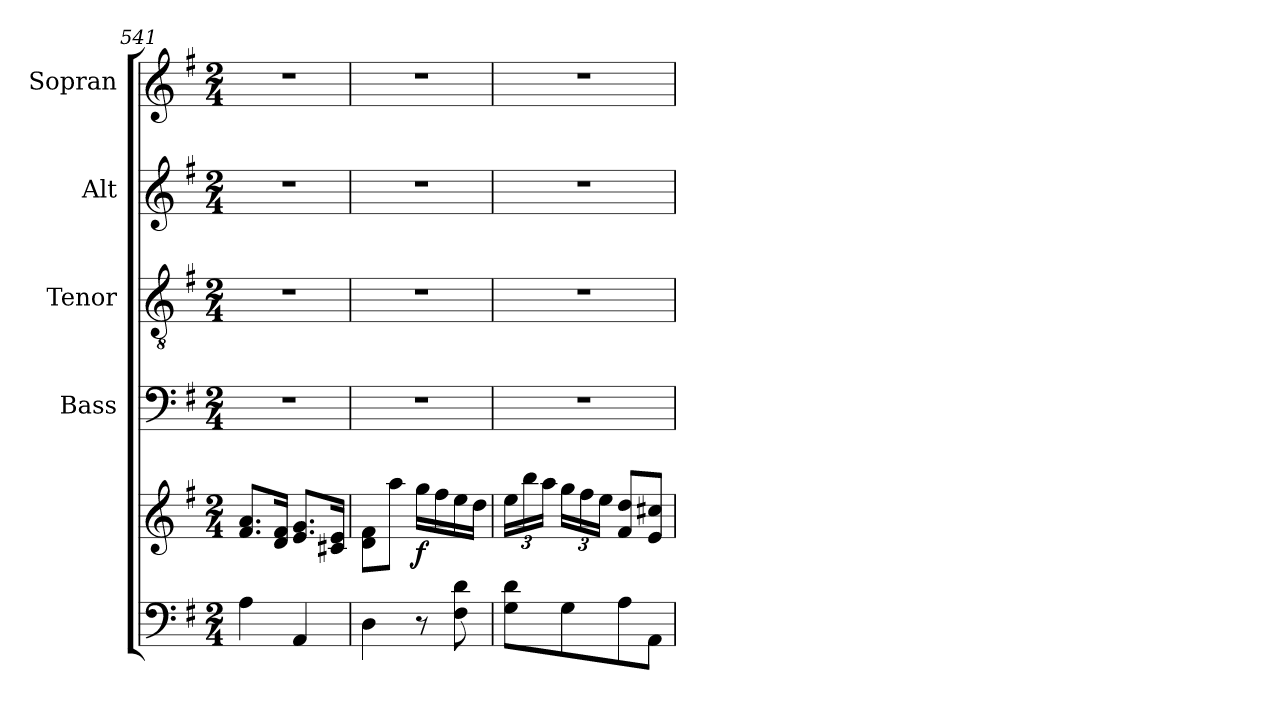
**kern	**kern	**dynam	**kern	**kern	**kern	**kern
*part5	*part5	*part5	*part4	*part3	*part2	*part1
*staff6	*staff5	*staff5/6	*staff4	*staff3	*staff2	*staff1
*	*	*	*I"Bass	*I"Tenor	*I"Alt	*I"Sopran
*	*	*	*I'B.	*I'T.	*I'A.	*I'S.
*clefF4	*clefG2	*	*clefF4	*clefGv2	*clefG2	*clefG2
*k[f#]	*k[f#]	*	*k[f#]	*k[f#]	*k[f#]	*k[f#]
*G:	*G:	*	*G:	*G:	*G:	*G:
*M2/4	*M2/4	*	*M2/4	*M2/4	*M2/4	*M2/4
=541	=541	=541	=541	=541	=541	=541
4A\	8.f#/ 8.a/L	.	2r	2r	2r	2r
.	16d/ 16f#/Jk	.	.	.	.	.
4AA/	8.e/ 8.g/L	.	.	.	.	.
.	16c#X/ 16e/Jk	.	.	.	.	.
=542	=542	=542	=542	=542	=542	=542
4D\	8d\ 8f#\L	.	2r	2r	2r	2r
.	8aa\J	.	.	.	.	.
!	!	!LO:DY:b	!	!	!	!
8r	16gg\LL	f	.	.	.	.
.	16ff#\	.	.	.	.	.
8F#\ 8d\	16ee\	.	.	.	.	.
.	16dd\JJ	.	.	.	.	.
=543	=543	=543	=543	=543	=543	=543
8G\ 8d\L	24ee\LL	.	2r	2r	2r	2r
.	24bb\	.	.	.	.	.
.	24aa\JJ	.	.	.	.	.
8G\	24gg\LL	.	.	.	.	.
.	24ff#\	.	.	.	.	.
.	24ee\JJ	.	.	.	.	.
8A\	8f#/ 8dd/L	.	.	.	.	.
8AA\J	8e/ 8cc#X/J	.	.	.	.	.
=	=	=	=	=	=	=
*-	*-	*-	*-	*-	*-	*-
